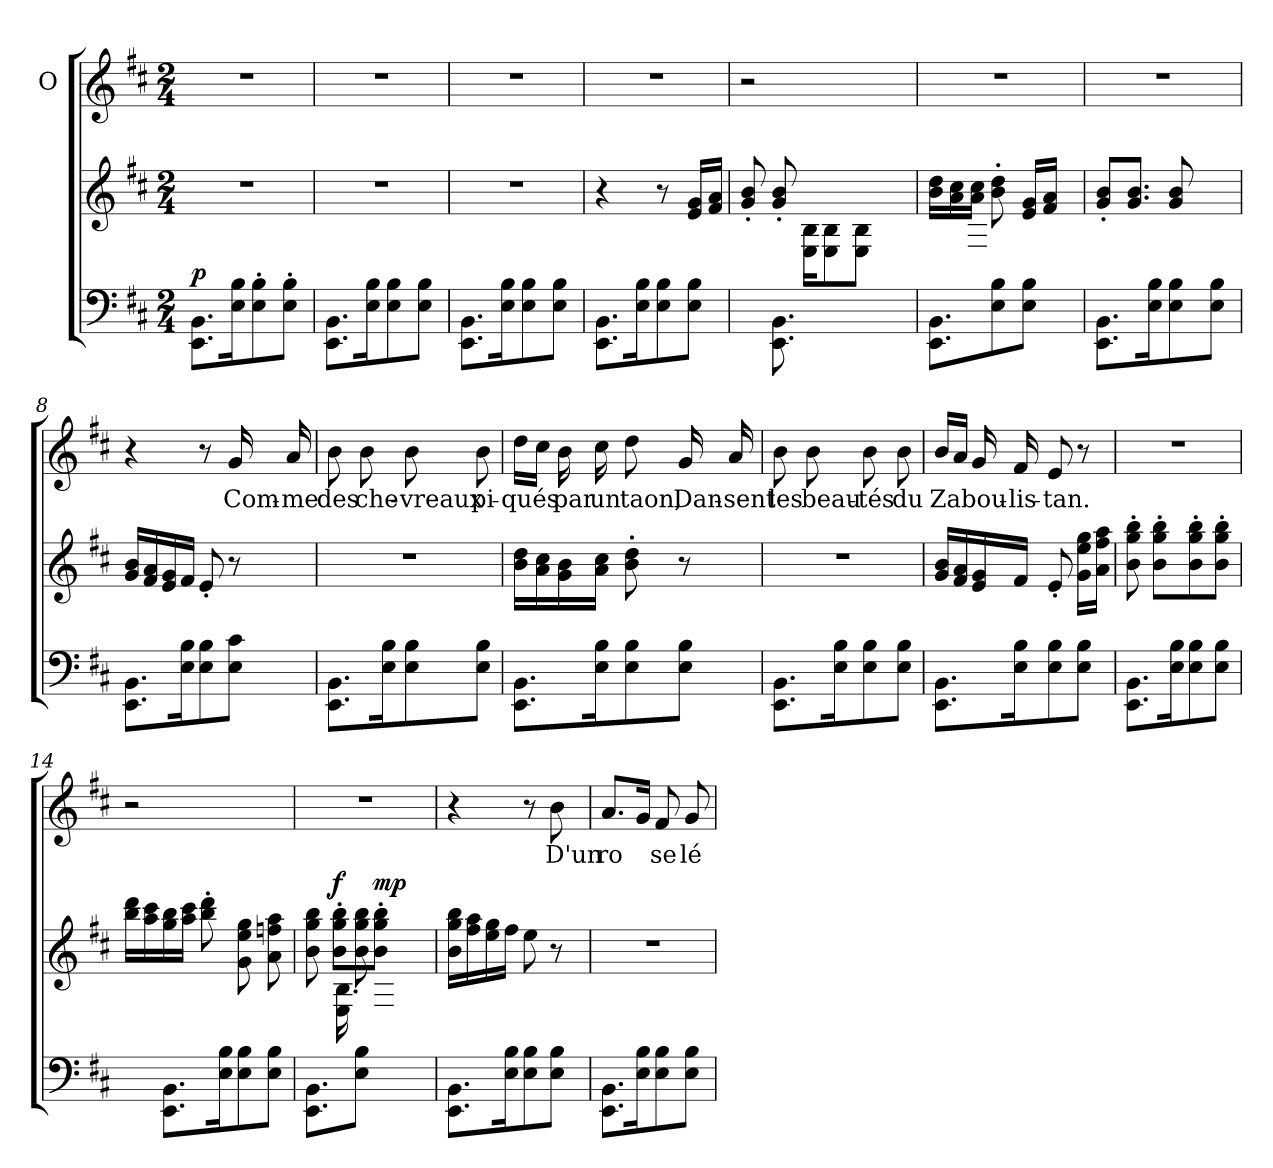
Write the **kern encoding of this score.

**kern	**dynam	**kern	**dynam	**kern	**text
*part3	*part3	*part2	*part2	*part1	*part1
*staff3	*staff3	*staff2	*staff2	*staff1	*staff1
*	*	*	*	*I"O	*
*clefF4	*	*clefG2	*	*clefG2	*
*k[f#c#]	*	*k[f#c#]	*	*k[f#c#]	*
*M2/4	*	*M2/4	*	*M2/4	*
=1	=1	=1	=1	=1	=1
!	!LO:DY:a	!	!	!	!
8.EEi\ 8.BBi\L	p	2r	.	2r	.
16Ei\ 16Bi\k	.	.	.	.	.
8Ei'>\ 8Bi'>\	.	.	.	.	.
8Ei'>\ 8Bi'>\J	.	.	.	.	.
=2	=2	=2	=2	=2	=2
8.EEi\ 8.BBi\L	.	2r	.	2r	.
16Ei\ 16Bi\k	.	.	.	.	.
8Ei\ 8Bi\	.	.	.	.	.
8Ei\ 8Bi\J	.	.	.	.	.
=3	=3	=3	=3	=3	=3
8.EEi\ 8.BBi\L	.	2r	.	2r	.
16Ei\ 16Bi\k	.	.	.	.	.
8Ei\ 8Bi\	.	.	.	.	.
8Ei\ 8Bi\J	.	.	.	.	.
=4	=4	=4	=4	=4	=4
8.EEi\ 8.BBi\L	.	4r	.	2r	.
16Ei\ 16Bi\k	.	.	.	.	.
8Ei\ 8Bi\	.	8r	.	.	.
8Ei\ 8Bi\J	.	16gj/ 16ej/LL	.	.	.
.	.	16aj/ 16f#j/JJ	.	.	.
=5	=5	=5	=5	=5	=5
*	*	*^	*	*	*
8ryy	.	2ryy	8bj'</ 8gj'</	.	2r	.
8.EEi\ 8.BBi\	.	.	8bj'</ 8gj'</	.	.	.
.	.	.	16Ej\ 16Bj\KL	.	.	.
4ryy	.	.	8Ej\ 8Bj\	.	.	.
.	.	.	8EZ\ 8BZ\J	.	.	.
.	.	8ryy	.	.	8ryy	.
16ryy	.	.	16ryy	.	.	.
=6	=6	=6	=6	=6	=6	=6
8.EEi\ 8.BBi\L	.	16ddj\ 16bj\LL	16ryy	.	2r	.
.	.	16aj\ 16cc#j\	16ryy	.	.	.
.	.	16aj\ 16cc#j\JJ	16EV\ 16BV\JJ	.	.	.
8Ei\ 8Bi\	.	8bj'>\ 8ddj'>\	4ryy	.	.	.
8Ei\ 8Bi\J	.	16gj/ 16ej/LL	.	.	.	.
.	.	16f#j/ 16aj/JJ	.	.	.	.
16ryy	.	16ryy	16ryy	.	.	.
!!LO:LB:g=z
=7	=7	=7	=7	=7	=7	=7
8.EEi\ 8.BBi\L	.	8gj'</ 8bj'</	8ryy	.	2r	.
.	.	8.bj/ 8.gj/J	16ryy	.	.	.
16Ei\ 16Bi\k	.	.	16ryy	.	.	.
8Ei\ 8Bi\	.	.	8bV/ 8gV/	.	.	.
.	.	8.ryy	.	.	.	.
8Ei\ 8Bi\J	.	.	8ryy	.	.	.
*	*	*v	*v	*	*	*
=8	=8	=8	=8	=8	=8
8.EEi\ 8.BBi\L	.	16gj/ 16bj/LL	.	4r	.
.	.	16aj/ 16f#j/	.	.	.
.	.	16gj/ 16ej/	.	.	.
16Ei\ 16Bi\k	.	16f#j/JJ	.	.	.
8Ei\ 8Bi\	.	8e'<j/	.	8r	.
8Ei\ 8c#i\J	.	8r	.	16gj/	Com-
.	.	.	.	16aj/	me
=9	=9	=9	=9	=9	=9
8.EEi\ 8.BBi\L	.	2r	.	8bj\	des
.	.	.	.	8bj\	che-
16Ei\ 16Bi\k	.	.	.	.	.
8Ei\ 8Bi\	.	.	.	8bj\	vreaux
8Ei\ 8Bi\J	.	.	.	8bj\	pi-
=10	=10	=10	=10	=10	=10
8.EEi\ 8.BBi\L	.	16bj\ 16ddj\LL	.	16ddj\LL	qués
.	.	16aj\ 16cc#j\	.	16cc#j\JJ	.
.	.	16gj\ 16bj\	.	16bj\	par
16Ei\ 16Bi\k	.	16aj\ 16cc#j\JJ	.	16cc#j\	un
8Ei\ 8Bi\	.	8bj'>\ 8ddj'>\	.	8ddj\	taon,
8Bi\ 8Ei\J	.	8r	.	16gj/	Dan-
.	.	.	.	16aj/	sent
!!LO:LB:g=z
=11	=11	=11	=11	=11	=11
8.EEi\ 8.BBi\L	.	2r	.	8bj\	les
.	.	.	.	8bj\	beau-
16Ei\ 16Bi\k	.	.	.	.	.
8Ei\ 8Bi\	.	.	.	8bj\	tés
8Ei\ 8Bi\J	.	.	.	8bj\	du
=12	=12	=12	=12	=12	=12
8.EEi\ 8.BBi\L	.	16gj/ 16bj/LL	.	16bj/LL	Za
.	.	16f#j/ 16aj/	.	16aj/JJ	--
.	.	16gj/ 16ej/	.	16gj/	bou-
16Ei\ 16Bi\k	.	16f#j/JJ	.	16f#j/	lis-
8Ei\ 8Bi\	.	8e'<j/	.	8ej/	tan.
8Ei\ 8Bi\J	.	16gj\ 16ggj\ 16eej\LL	.	8r	.
.	.	16aj\ 16aaj\ 16ff#j\JJ	.	.	.
=13	=13	=13	=13	=13	=13
8.EEi\ 8.BBi\L	.	8bj'>\ 8bbj'>\ 8ggj'>\	.	2r	.
.	.	8bj'>\ 8bbj'>\ 8ggj'>\L	.	.	.
16Ei\ 16Bi\k	.	.	.	.	.
8Ei\ 8Bi\	.	8bj'>\ 8bbj'>\ 8ggj'>\	.	.	.
8Ei\ 8Bi\J	.	8bj'>\ 8bbj'>\ 8ggj'>\J	.	.	.
=14	=14	=14	=14	=14	=14
8ryy	.	16dddj\ 16bbj\LL	.	2r	.
.	.	16ccc#j\ 16aaj\	.	.	.
8.EEi\ 8.BBi\L	.	16bbj\ 16ggj\	.	.	.
.	.	16aaj\ 16ccc#j\JJ	.	.	.
.	.	8bbj'>\ 8dddj'>\	.	.	.
16Ei\ 16Bi\k	.	.	.	.	.
8Ei\ 8Bi\	.	8gj\ 8ggj\ 8eej\	.	.	.
8Ei\ 8Bi\J	.	8aZ\ 8ffZ\ 8aaZ\	.	8ryy	.
=15	=15	=15	=15	=15	=15
*	*	*^	*	*	*
*	*	*	*^	*	*	*
8.EEi\ 8.BBi\L	.	8bj\ 8ggj\ 8bbj\	8ryy	8ryy	.	2r	.
!	!	!	!	!	!LO:DY:a	!	!
.	.	8bj'>\ 8ggj'>\ 8bbj'>\L	16EV\ 16BV\	16ryy	f	.	.
8Ei\ 8Bi\J	.	.	8bV'>\ 8bbV'>\ 8ggV'>\	16ryy	.	.	.
!	!	!	!	!	!LO:DY:a	!	!
.	.	8bj'>\ 8ggj'>\ 8bbj'>\J	.	8EN\ 8BN\J	mp	.	.
8.ryy	.	.	8.ryy	.	.	.	.
.	.	8ryy	.	8ryy	.	.	.
*	*	*v	*v	*v	*	*	*
!!LO:LB:g=z
=16	=16	=16	=16	=16	=16
8.EEi\ 8.BBi\L	.	16bj\ 16bbj\ 16ggj\LL	.	4r	.
.	.	16aaj\ 16ff#j\	.	.	.
.	.	16eej\ 16ggj\	.	.	.
16Ei\ 16Bi\k	.	16ff#j\JJ	.	.	.
8Ei\ 8Bi\	.	8eej\	.	8r	.
8Ei\ 8Bi\J	.	8r	.	8bj\	D'un
=17	=17	=17	=17	=17	=17
8.EEi\ 8.BBi\L	.	2r	.	8.aj/L	ro
16Ei\ 16Bi\k	.	.	.	16gj/Jk	--
8Ei\ 8Bi\	.	.	.	8f#j/	se
8Ei\ 8Bi\J	.	.	.	8gj/	lé-
=	=	=	=	=	=
*-	*-	*-	*-	*-	*-
